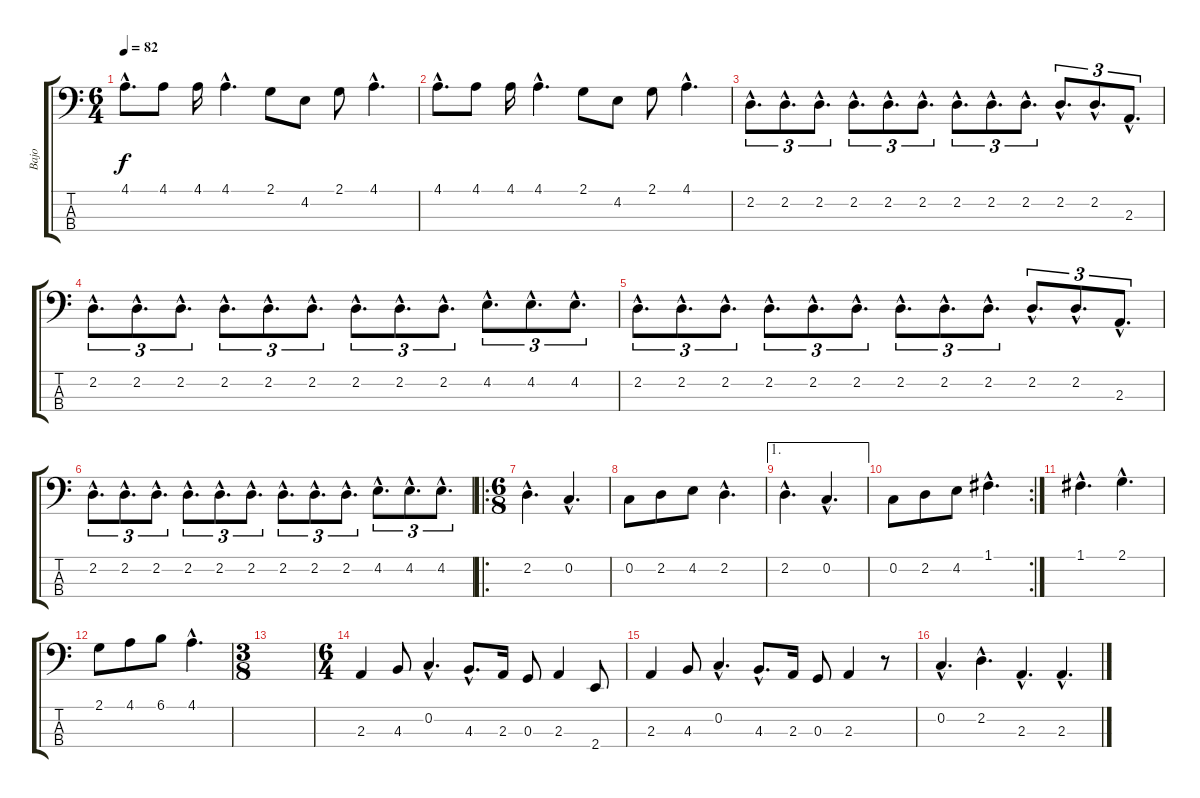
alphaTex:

\track ("Bajo" "Bajo") {instrument electricbassfinger}
\staff {score tabs}
\tuning (F2 C2 G1 D1) {hide}
\ts (6 4)
\tempo 82
\clef f4
\ks c
4.1{hac}.8{d dy f} 4.1.8 4.1.16 4.1{hac}.4{d} 2.1.8 4.2.8 2.1.8 4.1{hac}.4{d} |
4.1{hac}.8{d} 4.1.8 4.1.16 4.1{hac}.4{d} 2.1.8 4.2.8 2.1.8 4.1{hac}.4{d} |
2.2{hac}.8{d tu (3 2)} 2.2{hac}.8{d tu (3 2)} 2.2{hac}.8{d tu (3 2)} 2.2{hac}.8{d tu (3 2)} 2.2{hac}.8{d tu (3 2)} 2.2{hac}.8{d tu (3 2)} 2.2{hac}.8{d tu (3 2)} 2.2{hac}.8{d tu (3 2)} 2.2{hac}.8{d tu (3 2)} 2.2{hac}.8{d tu (3 2)} 2.2{hac}.8{d tu (3 2)} 2.3{hac}.8{d tu (3 2)} |
2.2{hac}.8{d tu (3 2)} 2.2{hac}.8{d tu (3 2)} 2.2{hac}.8{d tu (3 2)} 2.2{hac}.8{d tu (3 2)} 2.2{hac}.8{d tu (3 2)} 2.2{hac}.8{d tu (3 2)} 2.2{hac}.8{d tu (3 2)} 2.2{hac}.8{d tu (3 2)} 2.2{hac}.8{d tu (3 2)} 4.2{hac}.8{d tu (3 2)} 4.2{hac}.8{d tu (3 2)} 4.2{hac}.8{d tu (3 2)} |
2.2{hac}.8{d tu (3 2)} 2.2{hac}.8{d tu (3 2)} 2.2{hac}.8{d tu (3 2)} 2.2{hac}.8{d tu (3 2)} 2.2{hac}.8{d tu (3 2)} 2.2{hac}.8{d tu (3 2)} 2.2{hac}.8{d tu (3 2)} 2.2{hac}.8{d tu (3 2)} 2.2{hac}.8{d tu (3 2)} 2.2{hac}.8{d tu (3 2)} 2.2{hac}.8{d tu (3 2)} 2.3{hac}.8{d tu (3 2)} |
2.2{hac}.8{d tu (3 2)} 2.2{hac}.8{d tu (3 2)} 2.2{hac}.8{d tu (3 2)} 2.2{hac}.8{d tu (3 2)} 2.2{hac}.8{d tu (3 2)} 2.2{hac}.8{d tu (3 2)} 2.2{hac}.8{d tu (3 2)} 2.2{hac}.8{d tu (3 2)} 2.2{hac}.8{d tu (3 2)} 4.2{hac}.8{d tu (3 2)} 4.2{hac}.8{d tu (3 2)} 4.2{hac}.8{d tu (3 2)} |
\ro
\ts (6 8)
2.2{hac}.4{d} 0.2{hac}.4{d} |
0.2.8 2.2.8 4.2.8 2.2{hac}.4{d} |
\ae 1
2.2{hac}.4{d} 0.2{hac}.4{d} |
\rc 2
0.2.8 2.2.8 4.2.8 1.1{hac}.4{d} |
1.1{hac}.4{d} 2.1{hac}.4{d} |
2.1.8 4.1.8 6.1.8 4.1{hac}.4{d} |
\ts (3 8)
|
\ts (6 4)
2.3.4 4.3.8 0.2{hac}.4{d} 4.3{hac}.8{d} 2.3.16 0.3.8 2.3.4 2.4.8 |
2.3.4 4.3.8 0.2{hac}.4{d} 4.3{hac}.8{d} 2.3.16 0.3.8 2.3.4 r.8 |
0.2{hac}.4{d} 2.2{hac}.4{d} 2.3{hac}.4{d} 2.3{hac}.4{d}
